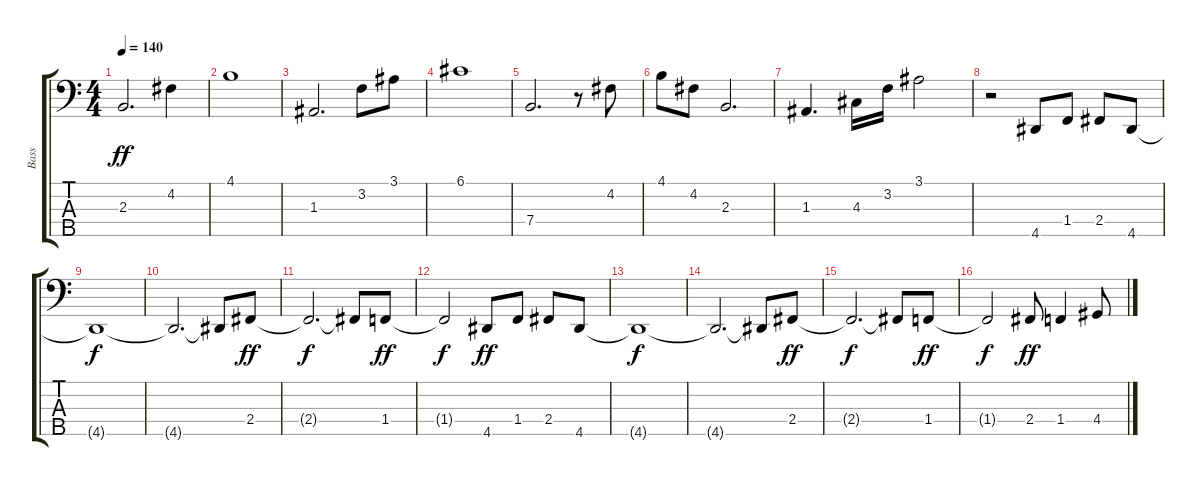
\track ("Bass" "Bass") {instrument electricbassfinger}
\staff {score tabs}
\tuning (G2 D2 A1 E1 B0) {hide}
\ts (4 4)
\tempo 140
\clef f4
\ks c
2.3.2{d dy ff} 4.2.4 |
4.1.1 |
1.3.2{d} 3.2.8 3.1.8 |
6.1.1 |
7.4.2{d} r.8 4.2.8 |
4.1.8 4.2.8 2.3.2{d} |
1.3.4{d} 4.3.16 3.2.16 3.1.2 |
r.2 4.5.8 1.4.8 2.4.8 4.5.8 |
4.5{t}.1{dy f} |
4.5{t}.2{d} 4.5{t}.8 2.4.8{dy ff} |
2.4{t}.2{d dy f} 2.4{t}.8 1.4.8{dy ff} |
1.4{t}.2{dy f} 4.5.8{dy ff} 1.4.8 2.4.8 4.5.8 |
4.5{t}.1{dy f} |
4.5{t}.2{d} 4.5{t}.8 2.4.8{dy ff} |
2.4{t}.2{d dy f} 2.4{t}.8 1.4.8{dy ff} |
1.4{t}.2{dy f} 2.4.8{dy ff} 1.4.4 4.4.8
